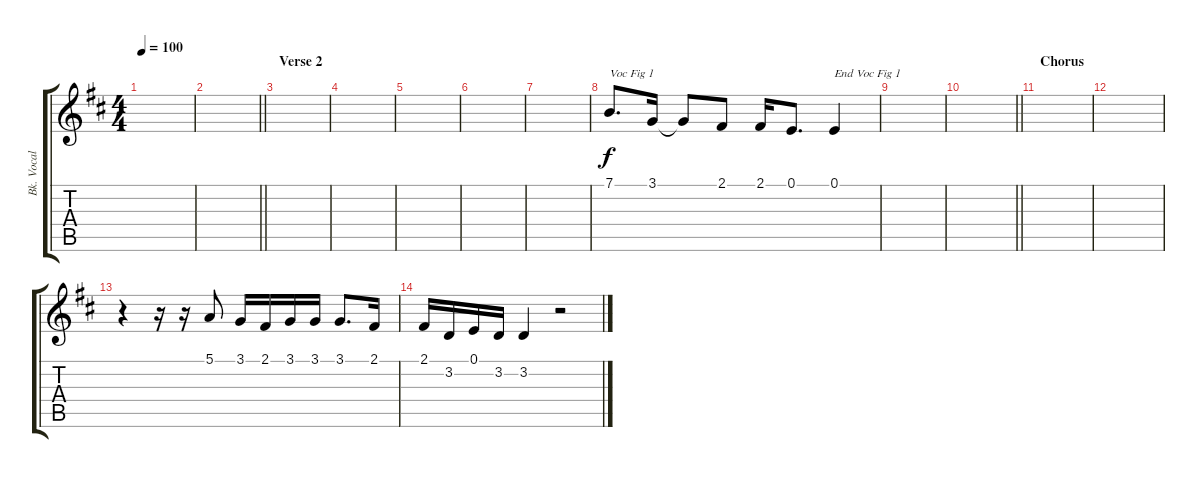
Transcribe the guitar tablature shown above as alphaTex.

\track ("Bk. Vocal" "Bk. Vocal") {instrument lead6voice}
\staff {score tabs}
\tuning (E4 B3 G3 D3 A2 E2) {hide}
\ts (4 4)
\tempo 100
\clef g2
\ks d
|
\barLineRight lightlight
|
\section ("" "Verse 2")
|
|
|
|
|
7.1.8{d txt "Voc Fig 1"} 3.1.16 3.1{t}.8 2.1.8 2.1.16 0.1.8{d} 0.1.4{txt "End Voc Fig 1"} |
|
\barLineRight lightlight
|
\section ("" "Chorus")
|
|
r.4 r.16 r.16 5.1.8 3.1.16 2.1.16 3.1.16 3.1.16 3.1.8{d} 2.1.16 |
2.1.16 3.2.16 0.1.16 3.2.16 3.2.4 r.2
